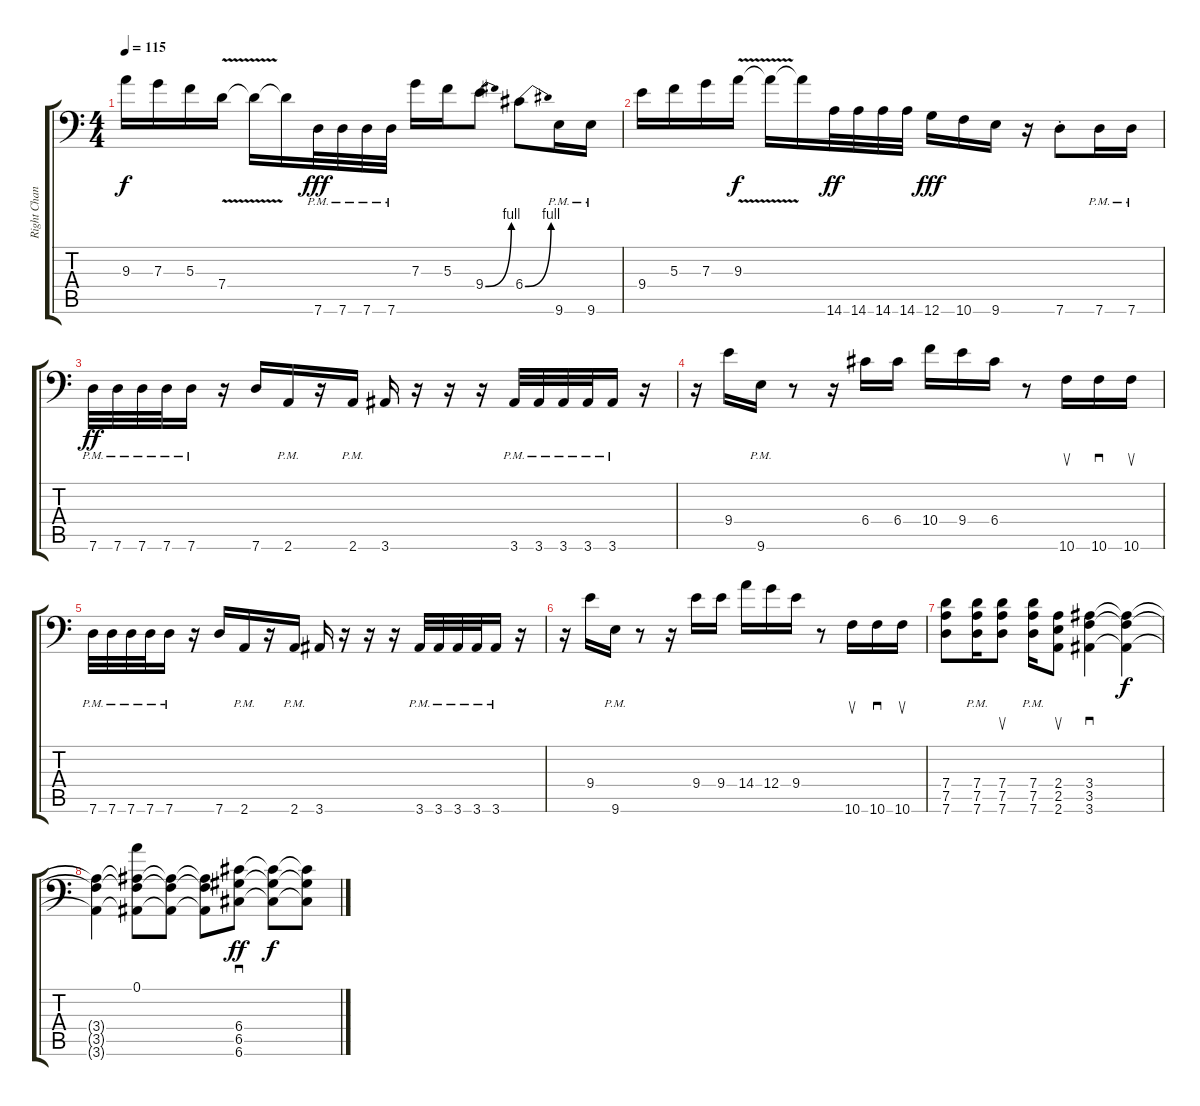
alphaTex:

\track ("Right Channel" "Right Chan") {instrument distortionguitar}
\staff {score tabs}
\tuning (A3 E3 C3 G2 D2 G1) {hide}
\ts (4 4)
\tempo 115
\clef f4
\ks c
9.3.16{dy f} 7.3.16 5.3.16 7.4{v}.16 7.4{t}.16 7.4{t}.16 7.6{pm}.32{dy fff} 7.6{pm}.32 7.6{pm}.32 7.6{pm}.32 7.3.16 5.3.16 9.4{be (bend 0 0 60 4)}.8 6.4{be (bend 0 0 60 4)}.8 9.6{pm}.16 9.6{pm}.16 |
9.4.16 5.3.16 7.3.16 9.3{v}.16{dy f} 9.3{t}.16 9.3{t}.16 14.6.32{dy ff} 14.6.32 14.6.32 14.6.32 12.6.16{dy fff} 10.6.16 9.6.16 r.16 7.6{st}.8 7.6{pm}.16 7.6{pm}.16 |
7.6{pm}.32{dy ff} 7.6{pm}.32 7.6{pm}.32 7.6{pm}.32 7.6{pm}.16 r.16 7.6.16 2.6{pm}.16 r.16 2.6{pm}.16 3.6.16 r.16 r.16 r.16 3.6{pm}.32 3.6{pm}.32 3.6{pm}.32 3.6{pm}.32 3.6{pm}.16 r.16 |
r.16 9.4.16 9.6{pm}.16 r.8 r.16 6.4.16 6.4.16 10.4.16 9.4.16 6.4.16 r.8 10.6.16{su} 10.6.16{sd} 10.6.16{su} |
7.6{pm}.32 7.6{pm}.32 7.6{pm}.32 7.6{pm}.32 7.6{pm}.16 r.16 7.6.16 2.6{pm}.16 r.16 2.6{pm}.16 3.6.16 r.16 r.16 r.16 3.6{pm}.32 3.6{pm}.32 3.6{pm}.32 3.6{pm}.32 3.6{pm}.16 r.16 |
r.16 9.4.16 9.6{pm}.16 r.8 r.16 9.4.16 9.4.16 14.4.16 12.4.16 9.4.16 r.8 10.6.16{su} 10.6.16{sd} 10.6.16{su} |
(7.4 7.5 7.6).8 (7.4 7.5{pm} 7.6).16 (7.4 7.5 7.6).8{su} (7.4{pm} 7.5 7.6).16 (2.4 2.5 2.6).8{su} (3.4 3.5 3.6).4{sd} (3.4{t} 3.5{t} 3.6{t}).4{dy f} |
(3.4{t} 3.5{t} 3.6{t}).4 (0.1 3.4{t} 3.5{t} 3.6{t}).8 (3.4{t} 3.5{t} 3.6{t}).8 (3.4{t} 3.5{t} 3.6{t}).8 (6.4 6.5 6.6).8{sd dy ff} (6.4{t} 6.5{t} 6.6{t}).8{dy f} (6.4{t} 6.5{t} 6.6{t}).8
